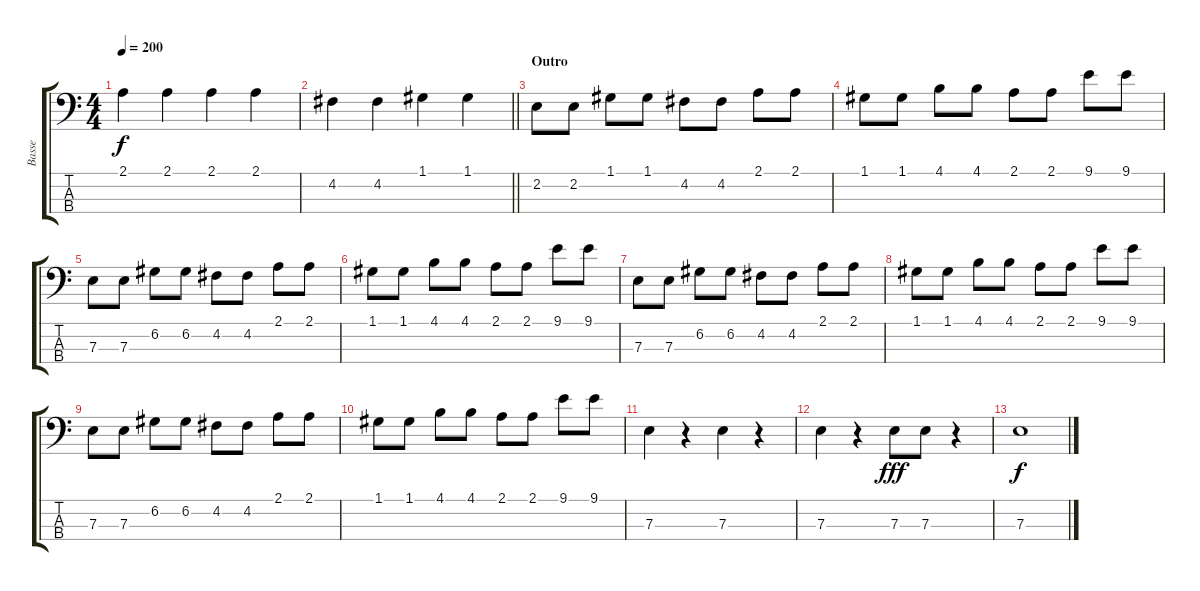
\track ("Basse" "Basse") {instrument electricbassfinger}
\staff {score tabs}
\tuning (G2 D2 A1 E1) {hide}
\ts (4 4)
\tempo 200
\clef f4
\ks c
2.1.4{dy f} 2.1.4 2.1.4 2.1.4 |
\barLineRight lightlight
4.2.4 4.2.4 1.1.4 1.1.4 |
\section ("" "Outro ")
2.2.8 2.2.8 1.1.8 1.1.8 4.2.8 4.2.8 2.1.8 2.1.8 |
1.1.8 1.1.8 4.1.8 4.1.8 2.1.8 2.1.8 9.1.8 9.1.8 |
7.3.8 7.3.8 6.2.8 6.2.8 4.2.8 4.2.8 2.1.8 2.1.8 |
1.1.8 1.1.8 4.1.8 4.1.8 2.1.8 2.1.8 9.1.8 9.1.8 |
7.3.8 7.3.8 6.2.8 6.2.8 4.2.8 4.2.8 2.1.8 2.1.8 |
1.1.8 1.1.8 4.1.8 4.1.8 2.1.8 2.1.8 9.1.8 9.1.8 |
7.3.8 7.3.8 6.2.8 6.2.8 4.2.8 4.2.8 2.1.8 2.1.8 |
1.1.8 1.1.8 4.1.8 4.1.8 2.1.8 2.1.8 9.1.8 9.1.8 |
7.3.4 r.4 7.3.4 r.4 |
7.3.4 r.4 7.3.8{dy fff} 7.3.8 r.4 |
7.3.1{dy f}
